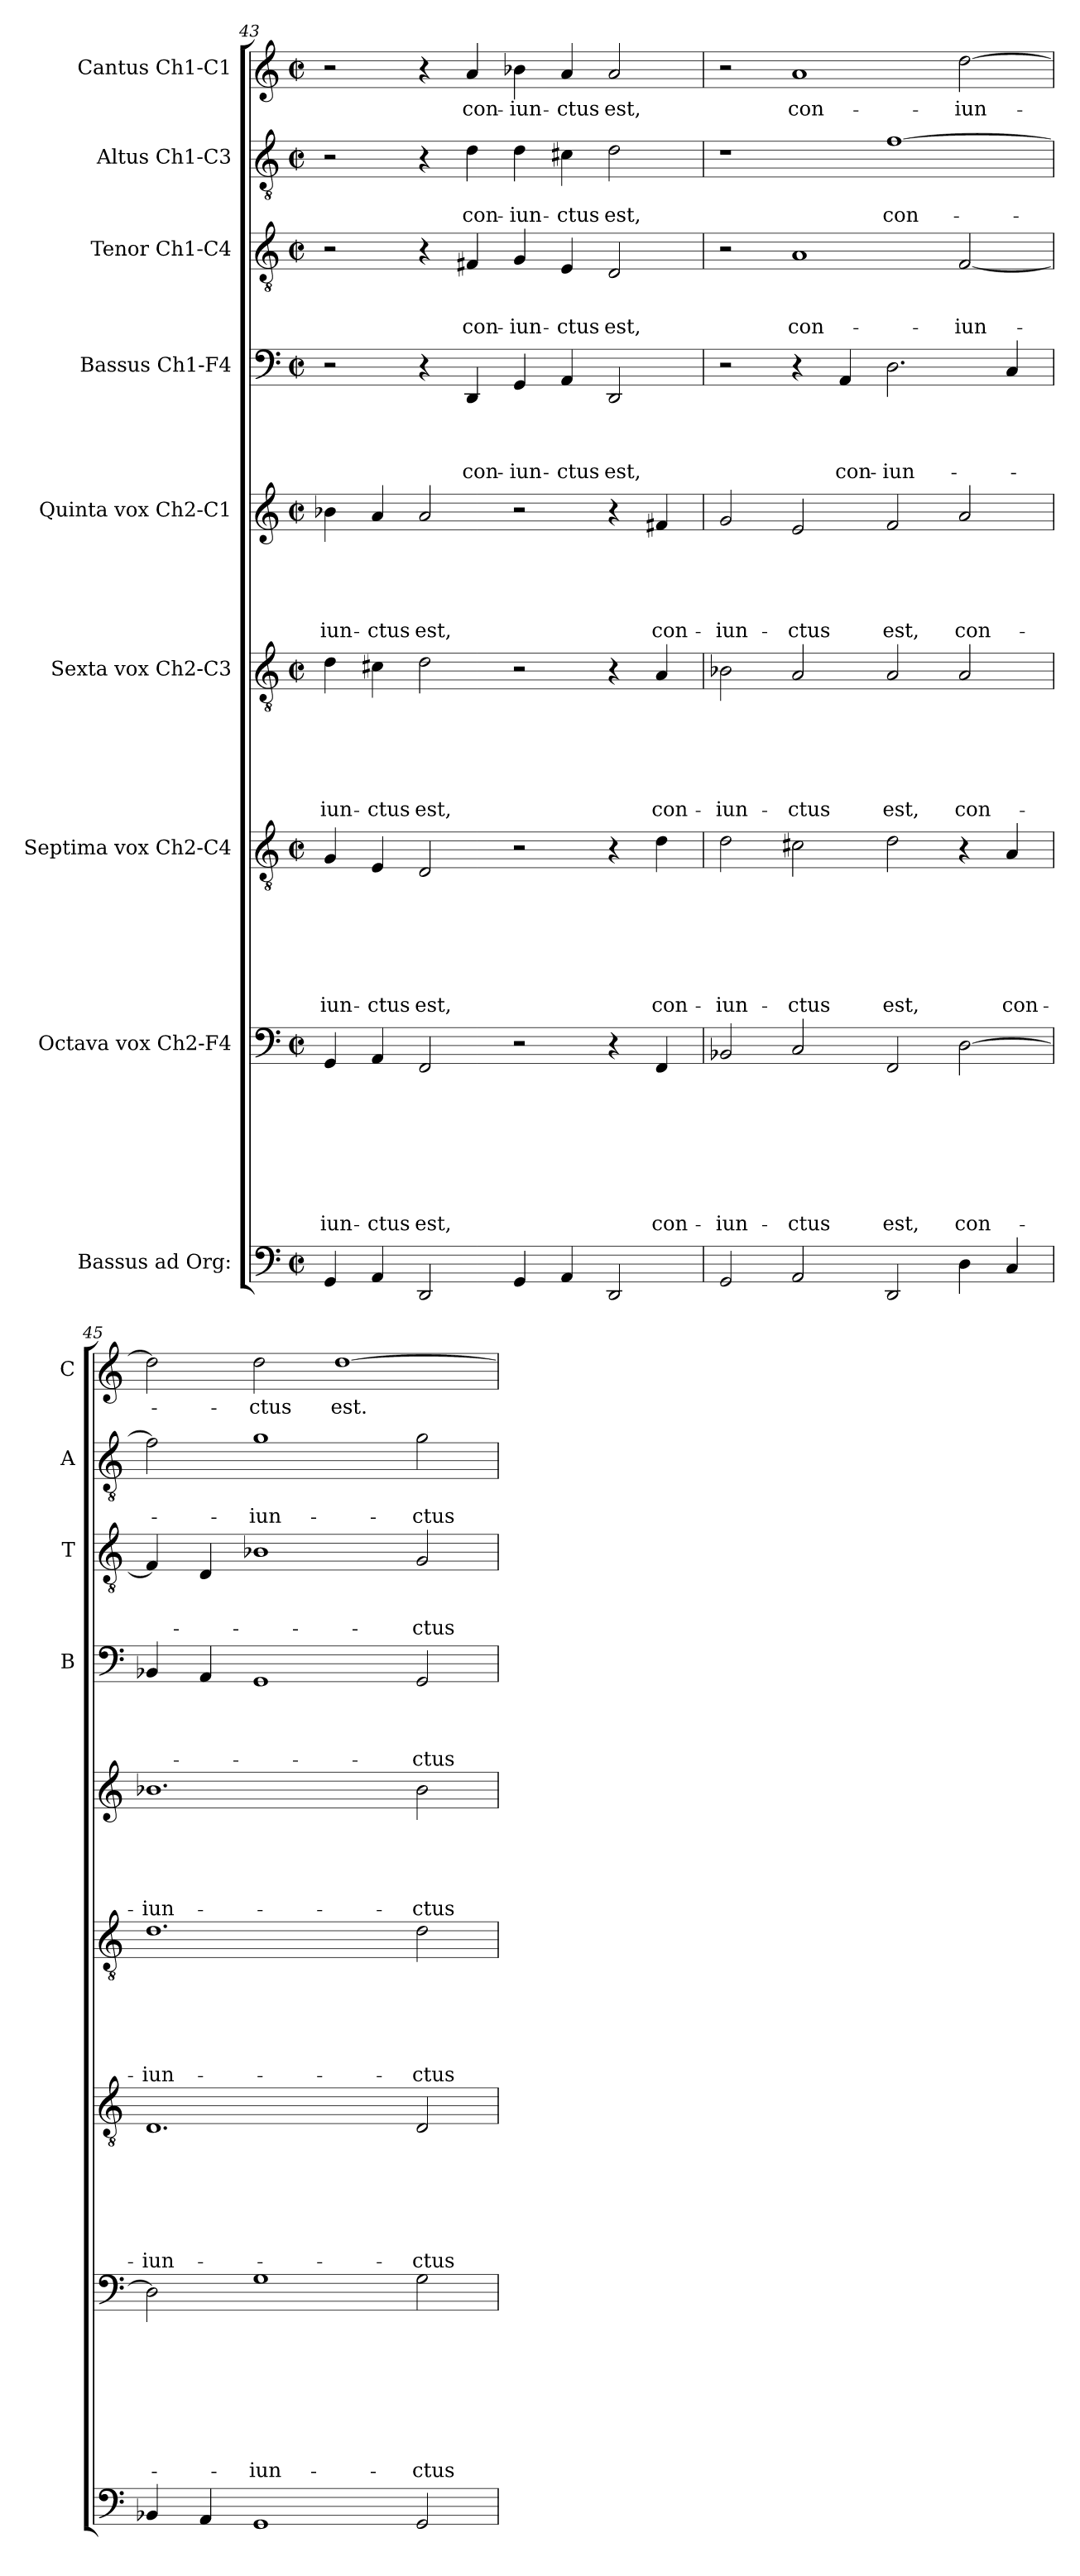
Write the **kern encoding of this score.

**kern	**kern	**text	**text	**text	**text	**text	**text	**text	**text	**kern	**text	**text	**text	**text	**text	**text	**text	**kern	**text	**text	**text	**text	**text	**text	**kern	**text	**text	**text	**text	**text	**kern	**text	**text	**text	**text	**kern	**text	**text	**text	**kern	**text	**text	**kern	**text
*part9	*part8	*part8	*part8	*part8	*part8	*part8	*part8	*part8	*part8	*part7	*part7	*part7	*part7	*part7	*part7	*part7	*part7	*part6	*part6	*part6	*part6	*part6	*part6	*part6	*part5	*part5	*part5	*part5	*part5	*part5	*part4	*part4	*part4	*part4	*part4	*part3	*part3	*part3	*part3	*part2	*part2	*part2	*part1	*part1
*staff9	*staff8	*staff8	*staff8	*staff8	*staff8	*staff8	*staff8	*staff8	*staff8	*staff7	*staff7	*staff7	*staff7	*staff7	*staff7	*staff7	*staff7	*staff6	*staff6	*staff6	*staff6	*staff6	*staff6	*staff6	*staff5	*staff5	*staff5	*staff5	*staff5	*staff5	*staff4	*staff4	*staff4	*staff4	*staff4	*staff3	*staff3	*staff3	*staff3	*staff2	*staff2	*staff2	*staff1	*staff1
*I"Bassus ad Org:	*I"Octava vox Ch2-F4	*	*	*	*	*	*	*	*	*I"Septima vox Ch2-C4	*	*	*	*	*	*	*	*I"Sexta vox Ch2-C3	*	*	*	*	*	*	*I"Quinta vox Ch2-C1	*	*	*	*	*	*I"Bassus Ch1-F4	*	*	*	*	*I"Tenor Ch1-C4	*	*	*	*I"Altus Ch1-C3	*	*	*I"Cantus Ch1-C1	*
*	*	*	*	*	*	*	*	*	*	*	*	*	*	*	*	*	*	*	*	*	*	*	*	*	*	*	*	*	*	*	*I'B	*	*	*	*	*I'T	*	*	*	*I'A	*	*	*I'C	*
!!LO:LB:g=z
*clefF4	*clefF4	*	*	*	*	*	*	*	*	*clefGv2	*	*	*	*	*	*	*	*clefGv2	*	*	*	*	*	*	*clefG2	*	*	*	*	*	*clefF4	*	*	*	*	*clefGv2	*	*	*	*clefGv2	*	*	*clefG2	*
*k[]	*k[]	*	*	*	*	*	*	*	*	*k[]	*	*	*	*	*	*	*	*k[]	*	*	*	*	*	*	*k[]	*	*	*	*	*	*k[]	*	*	*	*	*k[]	*	*	*	*k[]	*	*	*k[]	*
*C:	*C:	*	*	*	*	*	*	*	*	*C:	*	*	*	*	*	*	*	*C:	*	*	*	*	*	*	*C:	*	*	*	*	*	*C:	*	*	*	*	*C:	*	*	*	*C:	*	*	*C:	*
*M2/2	*M2/2	*	*	*	*	*	*	*	*	*M2/2	*	*	*	*	*	*	*	*M2/2	*	*	*	*	*	*	*M2/2	*	*	*	*	*	*M2/2	*	*	*	*	*M2/2	*	*	*	*M2/2	*	*	*M2/2	*
*met(c|)	*met(c|)	*	*	*	*	*	*	*	*	*met(c|)	*	*	*	*	*	*	*	*met(c|)	*	*	*	*	*	*	*met(c|)	*	*	*	*	*	*met(c|)	*	*	*	*	*met(c|)	*	*	*	*met(c|)	*	*	*met(c|)	*
=43	=43	=43	=43	=43	=43	=43	=43	=43	=43	=43	=43	=43	=43	=43	=43	=43	=43	=43	=43	=43	=43	=43	=43	=43	=43	=43	=43	=43	=43	=43	=43	=43	=43	=43	=43	=43	=43	=43	=43	=43	=43	=43	=43	=43
!	!	!	!	!	!	!	!	!	!LO:LY:b	!	!	!	!	!	!	!	!LO:LY:b	!	!	!	!	!	!	!LO:LY:b	!	!	!	!	!	!LO:LY:b	!	!	!	!	!	!	!	!	!	!	!	!	!	!
4GG/	4GG/	.	.	.	.	.	.	.	-iun-	4G/	.	.	.	.	.	.	-iun-	4d\	.	.	.	.	.	-iun-	4b-X\	.	.	.	.	-iun-	2r	.	.	.	.	2r	.	.	.	2r	.	.	2r	.
!	!	!	!	!	!	!	!	!	!LO:LY:b	!	!	!	!	!	!	!	!LO:LY:b	!	!	!	!	!	!	!LO:LY:b	!	!	!	!	!	!LO:LY:b	!	!	!	!	!	!	!	!	!	!	!	!	!	!
4AA/	4AA/	.	.	.	.	.	.	.	-ctus	4E/	.	.	.	.	.	.	-ctus	4c#X\	.	.	.	.	.	-ctus	4a/	.	.	.	.	-ctus	.	.	.	.	.	.	.	.	.	.	.	.	.	.
!	!	!	!	!	!	!	!	!	!LO:LY:b	!	!	!	!	!	!	!	!LO:LY:b	!	!	!	!	!	!	!LO:LY:b	!	!	!	!	!	!LO:LY:b	!	!	!	!	!	!	!	!	!	!	!	!	!	!
2DD/	2FF/	.	.	.	.	.	.	.	est,	2D/	.	.	.	.	.	.	est,	2d\	.	.	.	.	.	est,	2a/	.	.	.	.	est,	4r	.	.	.	.	4r	.	.	.	4r	.	.	4r	.
!	!	!	!	!	!	!	!	!	!	!	!	!	!	!	!	!	!	!	!	!	!	!	!	!	!	!	!	!	!	!	!	!	!	!	!LO:LY:b	!	!	!	!LO:LY:b	!	!	!LO:LY:b	!	!LO:LY:b
.	.	.	.	.	.	.	.	.	.	.	.	.	.	.	.	.	.	.	.	.	.	.	.	.	.	.	.	.	.	.	4DD/	.	.	.	con-	4F#X/	.	.	con-	4d\	.	con-	4a/	con-
!	!	!	!	!	!	!	!	!	!	!	!	!	!	!	!	!	!	!	!	!	!	!	!	!	!	!	!	!	!	!	!	!	!	!	!LO:LY:b	!	!	!	!LO:LY:b	!	!	!LO:LY:b	!	!LO:LY:b
4GG/	2r	.	.	.	.	.	.	.	.	2r	.	.	.	.	.	.	.	2r	.	.	.	.	.	.	2r	.	.	.	.	.	4GG/	.	.	.	-iun-	4G/	.	.	-iun-	4d\	.	-iun-	4b-X\	-iun-
!	!	!	!	!	!	!	!	!	!	!	!	!	!	!	!	!	!	!	!	!	!	!	!	!	!	!	!	!	!	!	!	!	!	!	!LO:LY:b	!	!	!	!LO:LY:b	!	!	!LO:LY:b	!	!LO:LY:b
4AA/	.	.	.	.	.	.	.	.	.	.	.	.	.	.	.	.	.	.	.	.	.	.	.	.	.	.	.	.	.	.	4AA/	.	.	.	-ctus	4E/	.	.	-ctus	4c#X\	.	-ctus	4a/	-ctus
!	!	!	!	!	!	!	!	!	!	!	!	!	!	!	!	!	!	!	!	!	!	!	!	!	!	!	!	!	!	!	!	!	!	!	!LO:LY:b	!	!	!	!LO:LY:b	!	!	!LO:LY:b	!	!LO:LY:b
2DD/	4r	.	.	.	.	.	.	.	.	4r	.	.	.	.	.	.	.	4r	.	.	.	.	.	.	4r	.	.	.	.	.	2DD/	.	.	.	est,	2D/	.	.	est,	2d\	.	est,	2a/	est,
!	!	!	!	!	!	!	!	!	!LO:LY:b	!	!	!	!	!	!	!	!LO:LY:b	!	!	!	!	!	!	!LO:LY:b	!	!	!	!	!	!LO:LY:b	!	!	!	!	!	!	!	!	!	!	!	!	!	!
.	4FF/	.	.	.	.	.	.	.	con-	4d\	.	.	.	.	.	.	con-	4A/	.	.	.	.	.	con-	4f#X/	.	.	.	.	con-	.	.	.	.	.	.	.	.	.	.	.	.	.	.
=44	=44	=44	=44	=44	=44	=44	=44	=44	=44	=44	=44	=44	=44	=44	=44	=44	=44	=44	=44	=44	=44	=44	=44	=44	=44	=44	=44	=44	=44	=44	=44	=44	=44	=44	=44	=44	=44	=44	=44	=44	=44	=44	=44	=44
!	!	!	!	!	!	!	!	!	!LO:LY:b	!	!	!	!	!	!	!	!LO:LY:b	!	!	!	!	!	!	!LO:LY:b	!	!	!	!	!	!LO:LY:b	!	!	!	!	!	!	!	!	!	!	!	!	!	!
2GG/	2BB-X/	.	.	.	.	.	.	.	-iun-	2d\	.	.	.	.	.	.	-iun-	2B-X\	.	.	.	.	.	-iun-	2g/	.	.	.	.	-iun-	2r	.	.	.	.	2r	.	.	.	1r	.	.	2r	.
!	!	!	!	!	!	!	!	!	!LO:LY:b	!	!	!	!	!	!	!	!LO:LY:b	!	!	!	!	!	!	!LO:LY:b	!	!	!	!	!	!LO:LY:b	!	!	!	!	!	!	!	!	!LO:LY:b	!	!	!	!	!LO:LY:b
2AA/	2C/	.	.	.	.	.	.	.	-ctus	2c#X\	.	.	.	.	.	.	-ctus	2A/	.	.	.	.	.	-ctus	2e/	.	.	.	.	-ctus	4r	.	.	.	.	1A	.	.	con-	.	.	.	1a	con-
!	!	!	!	!	!	!	!	!	!	!	!	!	!	!	!	!	!	!	!	!	!	!	!	!	!	!	!	!	!	!	!	!	!	!	!LO:LY:b	!	!	!	!	!	!	!	!	!
.	.	.	.	.	.	.	.	.	.	.	.	.	.	.	.	.	.	.	.	.	.	.	.	.	.	.	.	.	.	.	4AA/	.	.	.	con-	.	.	.	.	.	.	.	.	.
!	!	!	!	!	!	!	!	!	!LO:LY:b	!	!	!	!	!	!	!	!LO:LY:b	!	!	!	!	!	!	!LO:LY:b	!	!	!	!	!	!LO:LY:b	!	!	!	!	!LO:LY:b	!	!	!	!	!	!	!LO:LY:b	!	!
2DD/	2FF/	.	.	.	.	.	.	.	est,	2d\	.	.	.	.	.	.	est,	2A/	.	.	.	.	.	est,	2f/	.	.	.	.	est,	2.D\	.	.	.	-iun-	.	.	.	.	[1f	.	con-	.	.
!	!	!	!	!	!	!	!	!	!LO:LY:b	!	!	!	!	!	!	!	!	!	!	!	!	!	!	!LO:LY:b	!	!	!	!	!	!LO:LY:b	!	!	!	!	!	!	!	!	!LO:LY:b	!	!	!	!	!LO:LY:b
4D\	[2D\	.	.	.	.	.	.	.	con-	4r	.	.	.	.	.	.	.	2A/	.	.	.	.	.	con-	2a/	.	.	.	.	con-	.	.	.	.	.	[2F/	.	.	-iun-	.	.	.	[2dd\	-iun-
!	!	!	!	!	!	!	!	!	!	!	!	!	!	!	!	!	!LO:LY:b	!	!	!	!	!	!	!	!	!	!	!	!	!	!	!	!	!	!	!	!	!	!	!	!	!	!	!
4C/	.	.	.	.	.	.	.	.	.	4A/	.	.	.	.	.	.	con-	.	.	.	.	.	.	.	.	.	.	.	.	.	4C/	.	.	.	.	.	.	.	.	.	.	.	.	.
=45	=45	=45	=45	=45	=45	=45	=45	=45	=45	=45	=45	=45	=45	=45	=45	=45	=45	=45	=45	=45	=45	=45	=45	=45	=45	=45	=45	=45	=45	=45	=45	=45	=45	=45	=45	=45	=45	=45	=45	=45	=45	=45	=45	=45
!	!	!	!	!	!	!	!	!	!	!	!	!	!	!	!	!	!LO:LY:b	!	!	!	!	!	!	!LO:LY:b	!	!	!	!	!	!LO:LY:b	!	!	!	!	!	!	!	!	!	!	!	!	!	!
4BB-X/	2D\]	.	.	.	.	.	.	.	.	1.D	.	.	.	.	.	.	-iun-	1.d	.	.	.	.	.	-iun-	1.b-X	.	.	.	.	-iun-	4BB-X/	.	.	.	.	4F/]	.	.	.	2f\]	.	.	2dd\]	.
4AA/	.	.	.	.	.	.	.	.	.	.	.	.	.	.	.	.	.	.	.	.	.	.	.	.	.	.	.	.	.	.	4AA/	.	.	.	.	4D/	.	.	.	.	.	.	.	.
!	!	!	!	!	!	!	!	!	!LO:LY:b	!	!	!	!	!	!	!	!	!	!	!	!	!	!	!	!	!	!	!	!	!	!	!	!	!	!	!	!	!	!	!	!	!LO:LY:b	!	!LO:LY:b
1GG	1G	.	.	.	.	.	.	.	-iun-	.	.	.	.	.	.	.	.	.	.	.	.	.	.	.	.	.	.	.	.	.	1GG	.	.	.	.	1B-X	.	.	.	1g	.	-iun-	2dd\	-ctus
!	!	!	!	!	!	!	!	!	!	!	!	!	!	!	!	!	!	!	!	!	!	!	!	!	!	!	!	!	!	!	!	!	!	!	!	!	!	!	!	!	!	!	!	!LO:LY:b
.	.	.	.	.	.	.	.	.	.	.	.	.	.	.	.	.	.	.	.	.	.	.	.	.	.	.	.	.	.	.	.	.	.	.	.	.	.	.	.	.	.	.	[1dd	est.
!	!	!	!	!	!	!	!	!	!LO:LY:b	!	!	!	!	!	!	!	!LO:LY:b	!	!	!	!	!	!	!LO:LY:b	!	!	!	!	!	!LO:LY:b	!	!	!	!	!LO:LY:b	!	!	!	!LO:LY:b	!	!	!LO:LY:b	!	!
2GG/	2G\	.	.	.	.	.	.	.	-ctus	2D/	.	.	.	.	.	.	-ctus	2d\	.	.	.	.	.	-ctus	2b-\	.	.	.	.	-ctus	2GG/	.	.	.	-ctus	2G/	.	.	-ctus	2g\	.	-ctus	.	.
=	=	=	=	=	=	=	=	=	=	=	=	=	=	=	=	=	=	=	=	=	=	=	=	=	=	=	=	=	=	=	=	=	=	=	=	=	=	=	=	=	=	=	=	=
*-	*-	*-	*-	*-	*-	*-	*-	*-	*-	*-	*-	*-	*-	*-	*-	*-	*-	*-	*-	*-	*-	*-	*-	*-	*-	*-	*-	*-	*-	*-	*-	*-	*-	*-	*-	*-	*-	*-	*-	*-	*-	*-	*-	*-
